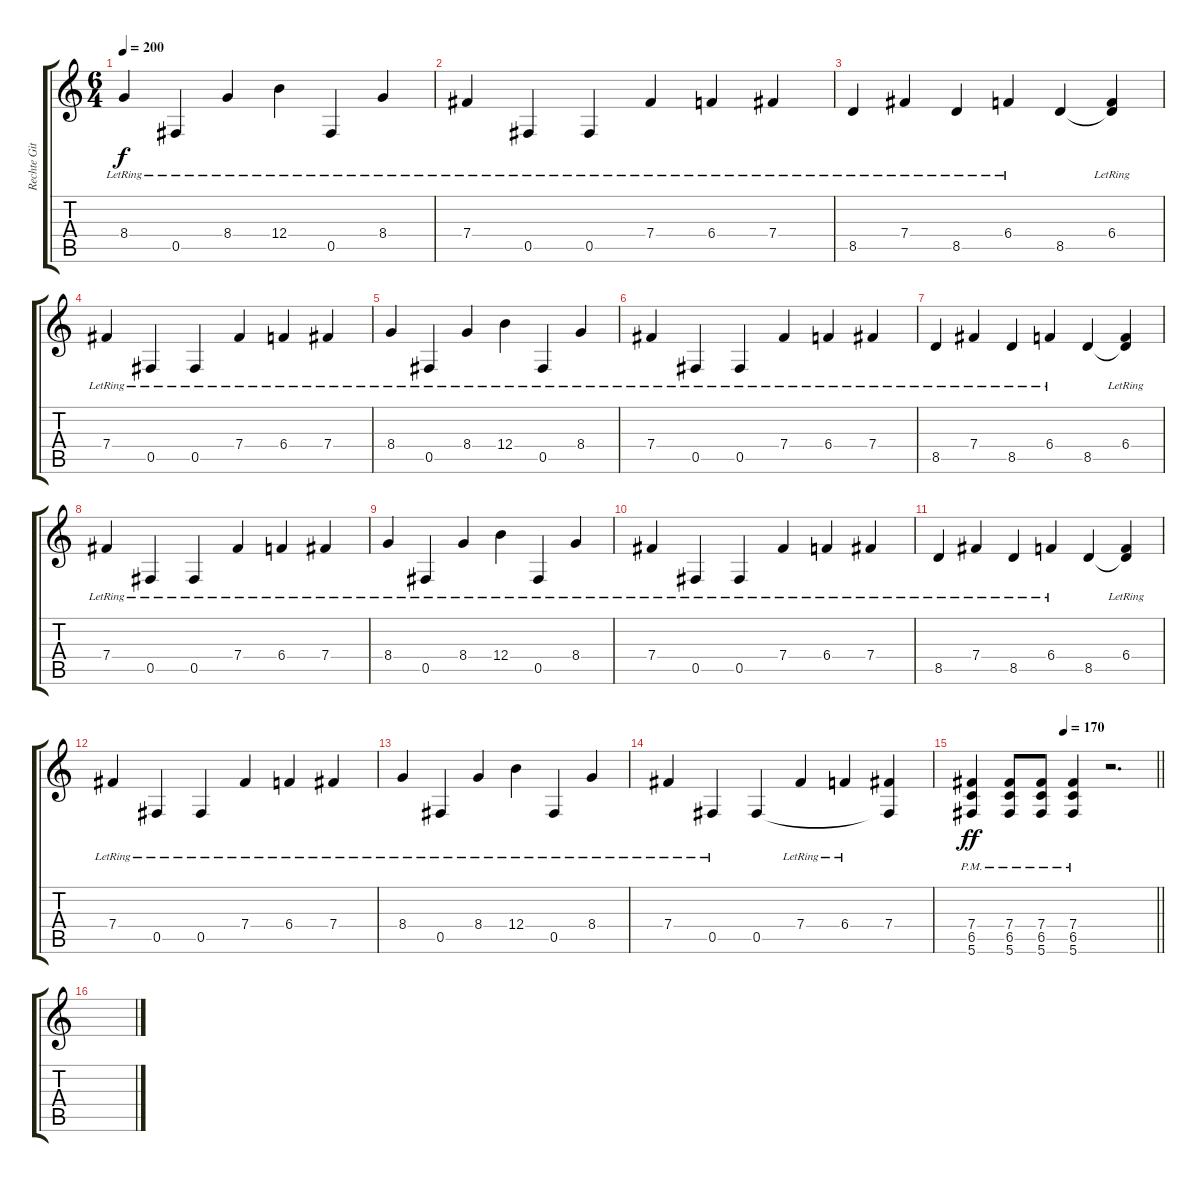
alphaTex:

\track ("Rechte Gitarre" "Rechte Git") {instrument distortionguitar}
\staff {score tabs}
\tuning (Db4 Ab3 E3 B2 Gb2 Db2) {hide}
\ts (6 4)
\tempo 200
\clef g2
\ks c
8.4{lr}.4{dy f} 0.5{lr}.4 8.4{lr}.4 12.4{lr}.4 0.5{lr}.4 8.4{lr}.4 |
7.4{lr}.4 0.5{lr}.4 0.5{lr}.4 7.4{lr}.4 6.4{lr}.4 7.4{lr}.4 |
8.5{lr}.4 7.4{lr}.4 8.5{lr}.4 6.4{lr}.4 8.5.4 (6.4{lr} 8.5{t}).4 |
7.4{lr}.4 0.5{lr}.4 0.5{lr}.4 7.4{lr}.4 6.4{lr}.4 7.4{lr}.4 |
8.4{lr}.4 0.5{lr}.4 8.4{lr}.4 12.4{lr}.4 0.5{lr}.4 8.4{lr}.4 |
7.4{lr}.4 0.5{lr}.4 0.5{lr}.4 7.4{lr}.4 6.4{lr}.4 7.4{lr}.4 |
8.5{lr}.4 7.4{lr}.4 8.5{lr}.4 6.4{lr}.4 8.5.4 (6.4{lr} 8.5{t}).4 |
7.4{lr}.4 0.5{lr}.4 0.5{lr}.4 7.4{lr}.4 6.4{lr}.4 7.4{lr}.4 |
8.4{lr}.4 0.5{lr}.4 8.4{lr}.4 12.4{lr}.4 0.5{lr}.4 8.4{lr}.4 |
7.4{lr}.4 0.5{lr}.4 0.5{lr}.4 7.4{lr}.4 6.4{lr}.4 7.4{lr}.4 |
8.5{lr}.4 7.4{lr}.4 8.5{lr}.4 6.4{lr}.4 8.5.4 (6.4{lr} 8.5{t}).4 |
7.4{lr}.4 0.5{lr}.4 0.5{lr}.4 7.4{lr}.4 6.4{lr}.4 7.4{lr}.4 |
8.4{lr}.4 0.5{lr}.4 8.4{lr}.4 12.4{lr}.4 0.5{lr}.4 8.4{lr}.4 |
7.4{lr}.4 0.5{lr}.4 0.5.4 7.4{lr}.4 6.4{lr}.4 (7.4 0.5{t}).4 |
\tempo (170 0.5)
\barLineRight lightlight
(7.4{pm} 6.5{pm} 5.6{pm}).4{dy ff} (7.4{pm} 6.5{pm} 5.6{pm}).8 (7.4{pm} 6.5{pm} 5.6{pm}).8 (7.4{pm} 6.5{pm} 5.6{pm}).4 r.2{d} |
\section ("" "")
